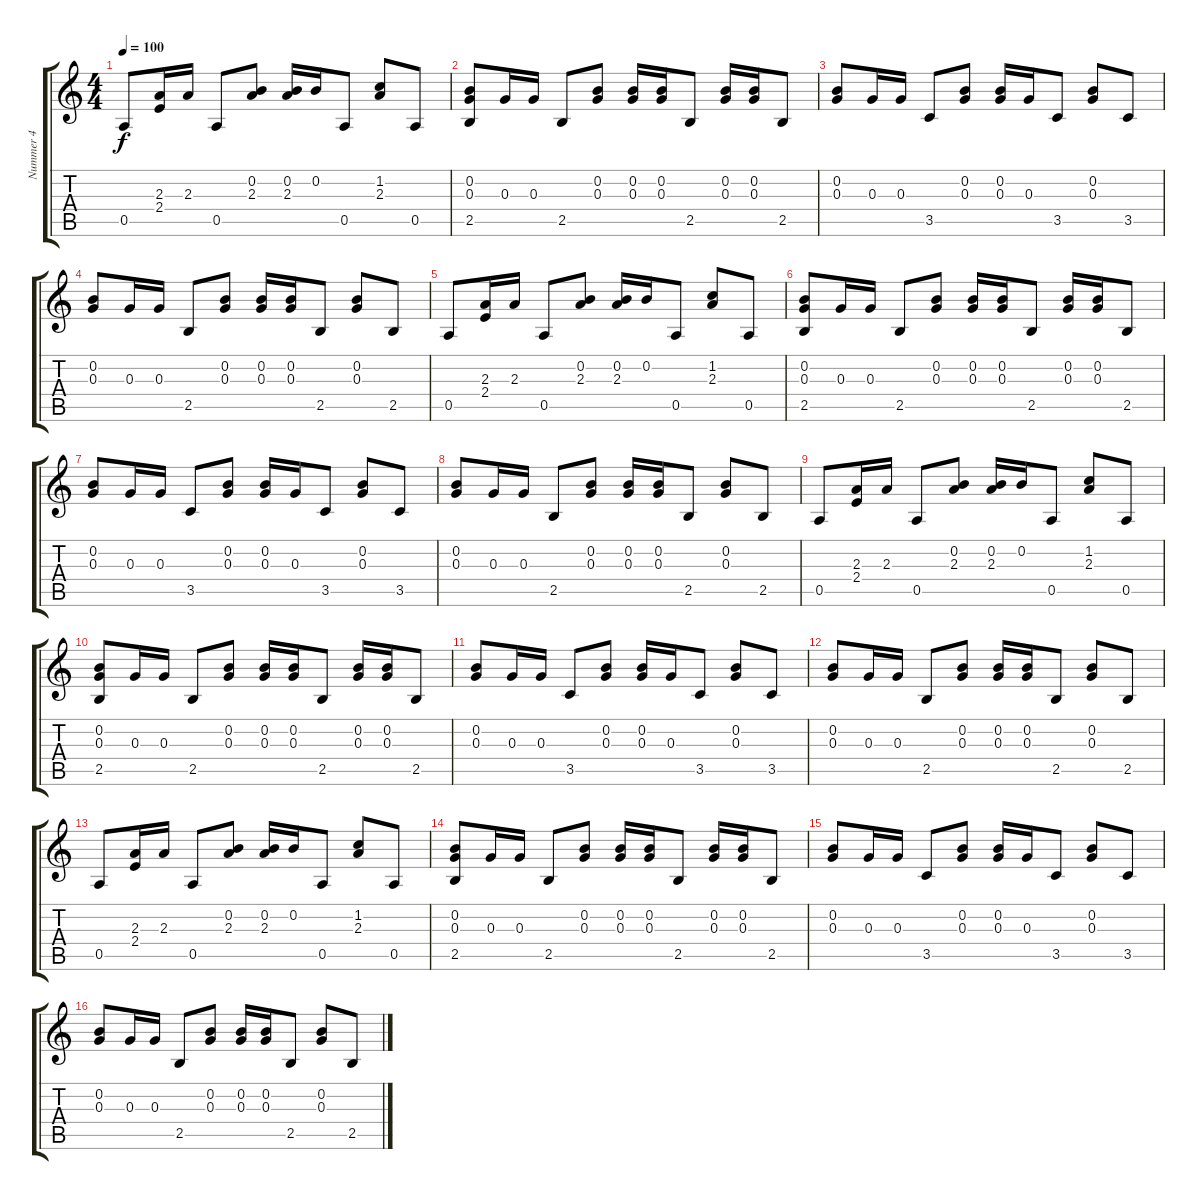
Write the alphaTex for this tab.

\track ("Nummer 4" "Nummer 4") {instrument electricbassfinger}
\staff {score tabs}
\tuning (E4 B3 G3 D3 A2 E2) {hide}
\ts (4 4)
\tempo 100
\clef g2
\ks c
0.5.8{dy f} (2.3 2.4).16 2.3.16 0.5.8 (0.2 2.3).8 (0.2 2.3).16 0.2.16 0.5.8 (1.2 2.3).8 0.5.8 |
(0.2 0.3 2.5).8 0.3.16 0.3.16 2.5.8 (0.2 0.3).8 (0.2 0.3).16 (0.2 0.3).16 2.5.8 (0.2 0.3).16 (0.2 0.3).16 2.5.8 |
(0.2 0.3).8 0.3.16 0.3.16 3.5.8 (0.2 0.3).8 (0.2 0.3).16 0.3.16 3.5.8 (0.2 0.3).8 3.5.8 |
(0.2 0.3).8 0.3.16 0.3.16 2.5.8 (0.2 0.3).8 (0.2 0.3).16 (0.2 0.3).16 2.5.8 (0.2 0.3).8 2.5.8 |
0.5.8 (2.3 2.4).16 2.3.16 0.5.8 (0.2 2.3).8 (0.2 2.3).16 0.2.16 0.5.8 (1.2 2.3).8 0.5.8 |
(0.2 0.3 2.5).8 0.3.16 0.3.16 2.5.8 (0.2 0.3).8 (0.2 0.3).16 (0.2 0.3).16 2.5.8 (0.2 0.3).16 (0.2 0.3).16 2.5.8 |
(0.2 0.3).8 0.3.16 0.3.16 3.5.8 (0.2 0.3).8 (0.2 0.3).16 0.3.16 3.5.8 (0.2 0.3).8 3.5.8 |
(0.2 0.3).8 0.3.16 0.3.16 2.5.8 (0.2 0.3).8 (0.2 0.3).16 (0.2 0.3).16 2.5.8 (0.2 0.3).8 2.5.8 |
0.5.8 (2.3 2.4).16 2.3.16 0.5.8 (0.2 2.3).8 (0.2 2.3).16 0.2.16 0.5.8 (1.2 2.3).8 0.5.8 |
(0.2 0.3 2.5).8 0.3.16 0.3.16 2.5.8 (0.2 0.3).8 (0.2 0.3).16 (0.2 0.3).16 2.5.8 (0.2 0.3).16 (0.2 0.3).16 2.5.8 |
(0.2 0.3).8 0.3.16 0.3.16 3.5.8 (0.2 0.3).8 (0.2 0.3).16 0.3.16 3.5.8 (0.2 0.3).8 3.5.8 |
(0.2 0.3).8 0.3.16 0.3.16 2.5.8 (0.2 0.3).8 (0.2 0.3).16 (0.2 0.3).16 2.5.8 (0.2 0.3).8 2.5.8 |
0.5.8 (2.3 2.4).16 2.3.16 0.5.8 (0.2 2.3).8 (0.2 2.3).16 0.2.16 0.5.8 (1.2 2.3).8 0.5.8 |
(0.2 0.3 2.5).8 0.3.16 0.3.16 2.5.8 (0.2 0.3).8 (0.2 0.3).16 (0.2 0.3).16 2.5.8 (0.2 0.3).16 (0.2 0.3).16 2.5.8 |
(0.2 0.3).8 0.3.16 0.3.16 3.5.8 (0.2 0.3).8 (0.2 0.3).16 0.3.16 3.5.8 (0.2 0.3).8 3.5.8 |
(0.2 0.3).8 0.3.16 0.3.16 2.5.8 (0.2 0.3).8 (0.2 0.3).16 (0.2 0.3).16 2.5.8 (0.2 0.3).8 2.5.8
